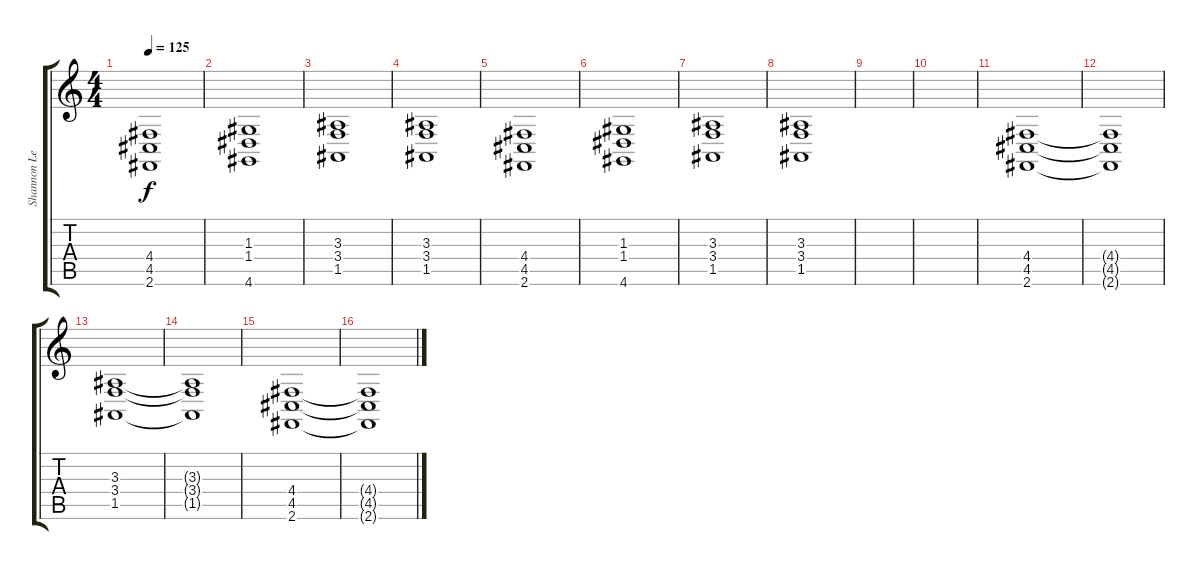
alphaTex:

\track ("Shannon Leto" "Shannon Le") {instrument brightacousticpiano}
\staff {score tabs}
\tuning (E4 B3 G3 D3 A2 E2) {hide}
\ts (4 4)
\tempo 125
\clef g2
\ks c
(4.4 4.5 2.6).1{dy f} |
(1.3 1.4 4.6).1 |
(3.3 3.4 1.5).1 |
(3.3 3.4 1.5).1 |
(4.4 4.5 2.6).1 |
(1.3 1.4 4.6).1 |
(3.3 3.4 1.5).1 |
(3.3 3.4 1.5).1 |
|
|
(4.4 4.5 2.6).1 |
(4.4{t} 4.5{t} 2.6{t}).1 |
(3.3 3.4 1.5).1 |
(3.3{t} 3.4{t} 1.5{t}).1 |
(4.4 4.5 2.6).1 |
(4.4{t} 4.5{t} 2.6{t}).1
